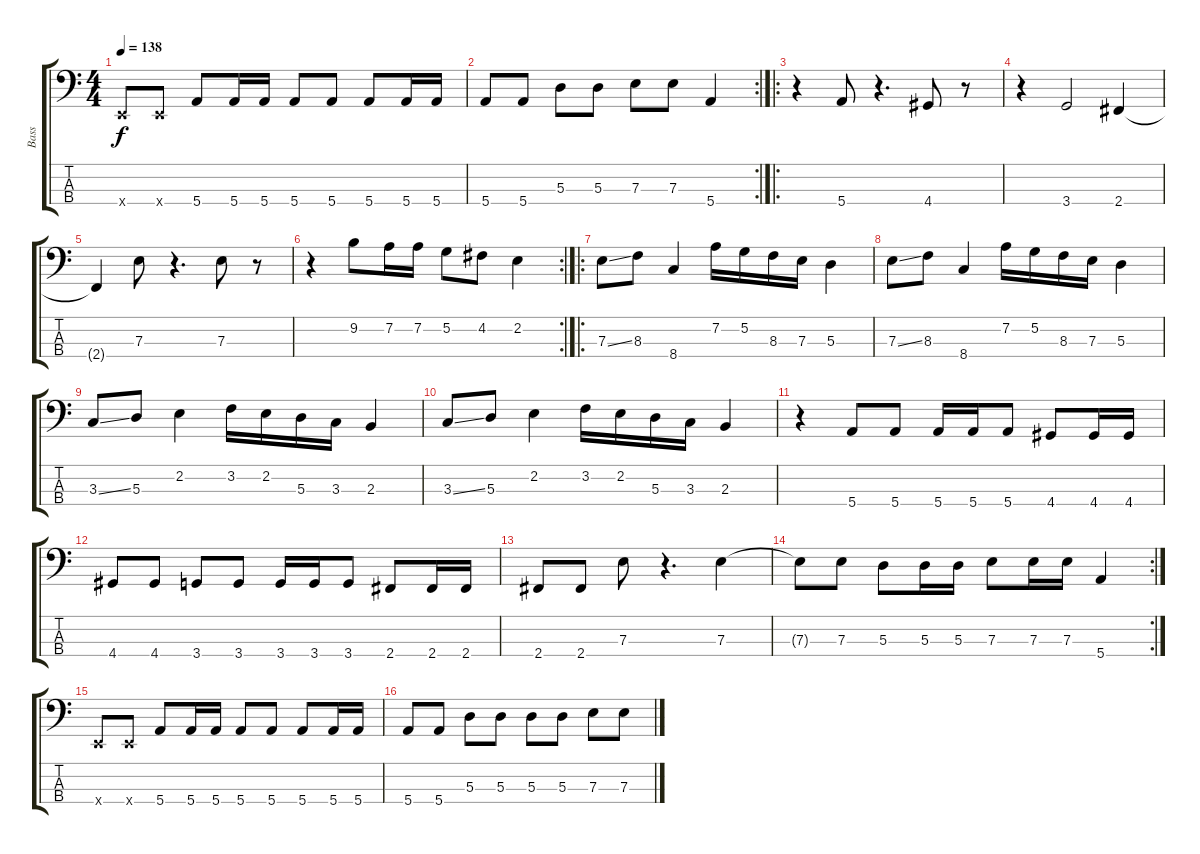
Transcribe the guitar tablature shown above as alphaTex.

\track ("Bass" "Bass") {instrument electricbasspick}
\staff {score tabs}
\tuning (G2 D2 A1 E1) {hide}
\ts (4 4)
\tempo 138
\clef f4
\ks c
0.4{x}.8{dy f} 0.4{x}.8 5.4.8 5.4.16 5.4.16 5.4.8 5.4.8 5.4.8 5.4.16 5.4.16 |
\rc 2
5.4.8 5.4.8 5.3.8 5.3.8 7.3.8 7.3.8 5.4.4 |
\ro
r.4 5.4.8 r.4{d} 4.4.8 r.8 |
r.4 3.4.2 2.4.4 |
2.4{t}.4 7.3.8 r.4{d} 7.3.8 r.8 |
\rc 2
r.4 9.2.8 7.2.16 7.2.16 5.2.8 4.2.8 2.2.4 |
\ro
7.3{ss}.8 8.3.8 8.4.4 7.2.16 5.2.16 8.3.16 7.3.16 5.3.4 |
7.3{ss}.8 8.3.8 8.4.4 7.2.16 5.2.16 8.3.16 7.3.16 5.3.4 |
3.3{ss}.8 5.3.8 2.2.4 3.2.16 2.2.16 5.3.16 3.3.16 2.3.4 |
3.3{ss}.8 5.3.8 2.2.4 3.2.16 2.2.16 5.3.16 3.3.16 2.3.4 |
r.4 5.4.8 5.4.8 5.4.16 5.4.16 5.4.8 4.4.8 4.4.16 4.4.16 |
4.4.8 4.4.8 3.4.8 3.4.8 3.4.16 3.4.16 3.4.8 2.4.8 2.4.16 2.4.16 |
2.4.8 2.4.8 7.3.8 r.4{d} 7.3.4 |
\rc 2
7.3{t}.8 7.3.8 5.3.8 5.3.16 5.3.16 7.3.8 7.3.16 7.3.16 5.4.4 |
0.4{x}.8 0.4{x}.8 5.4.8 5.4.16 5.4.16 5.4.8 5.4.8 5.4.8 5.4.16 5.4.16 |
5.4.8 5.4.8 5.3.8 5.3.8 5.3.8 5.3.8 7.3.8 7.3.8
